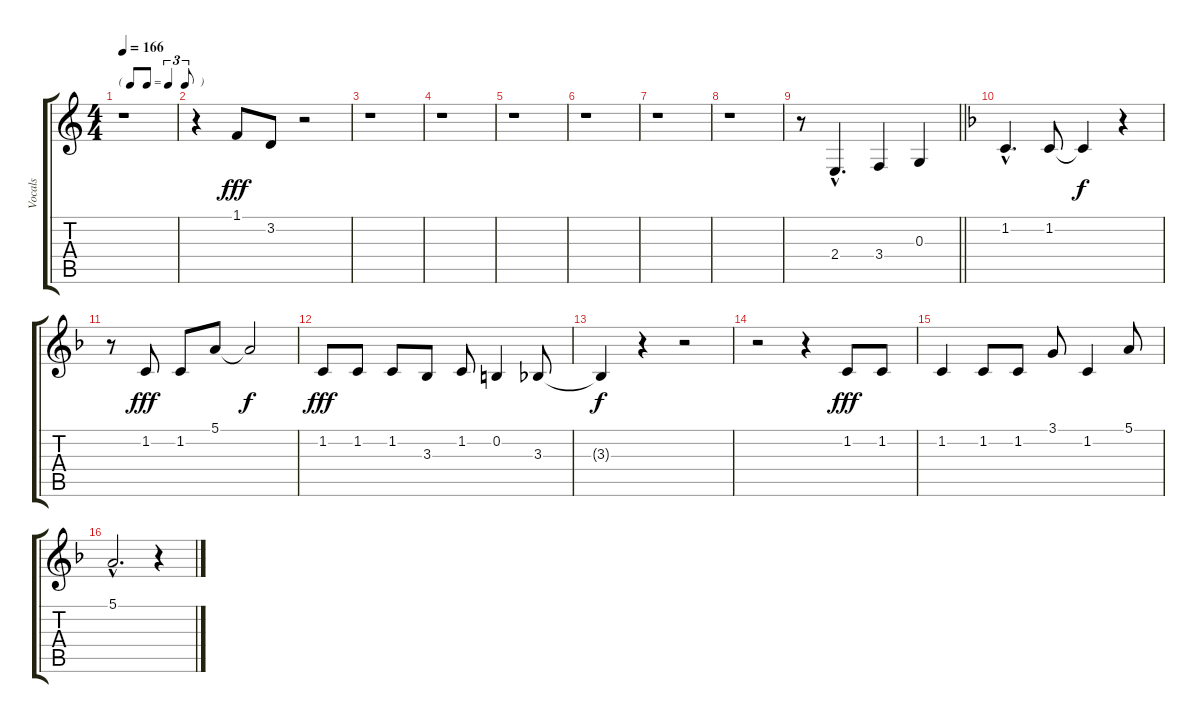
\track ("Vocals" "Vocals") {instrument lead6voice}
\staff {score tabs}
\tuning (E4 B3 G3 D3 A2 E2) {hide}
\ts (4 4)
\tf triplet8th
\tempo 166
\clef g2
\ks c
r.1{dy fff} |
r.4 1.1.8 3.2.8 r.2 |
r.1 |
r.1 |
r.1 |
r.1 |
r.1 |
r.1 |
\barLineRight lightlight
r.8 2.4{hac}.4{d} 3.4.4 0.3.4 |
\ks f
1.2{hac}.4{d} 1.2.8 1.2{t}.4{dy f} r.4 |
r.8 1.2.8{dy fff} 1.2.8 5.1.8 5.1{t}.2{dy f} |
1.2.8{dy fff} 1.2.8 1.2.8 3.3.8 1.2.8 0.2.4 3.3.8 |
3.3{t}.4{dy f} r.4 r.2 |
r.2 r.4 1.2.8{dy fff} 1.2.8 |
1.2.4 1.2.8 1.2.8 3.1.8 1.2.4 5.1.8 |
5.1{hac}.2{d} r.4
